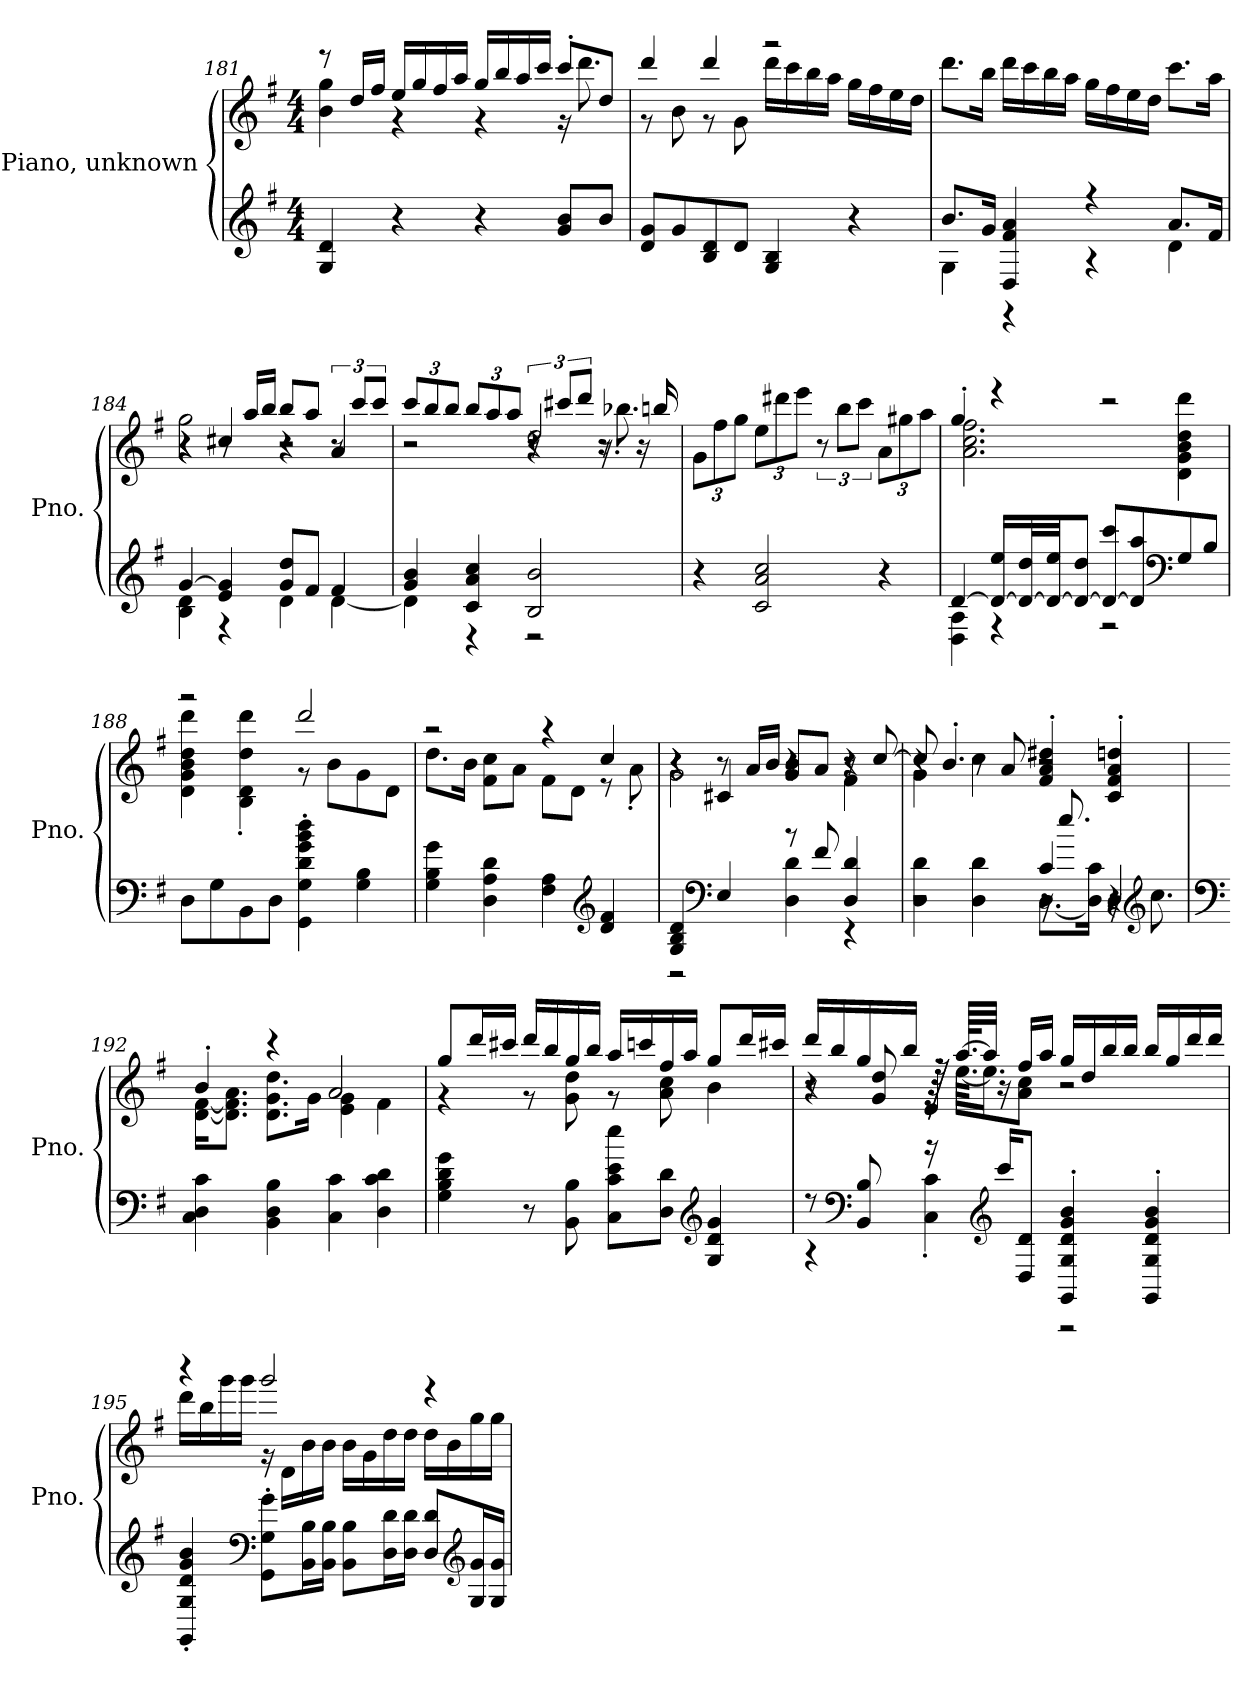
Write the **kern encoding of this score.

**kern	**kern
*part1	*part1
*staff2	*staff1
*I"Piano, unknown	*
*I'Pno.	*
*clefG2	*clefG2
*k[f#]	*k[f#]
*M4/4	*M4/4
=181	=181
*	*^
4G/ 4d/	8r	4b\ 4gg\
.	16dd/LL	.
.	16ff#/JJ	.
4r	16ee/LL	4r
.	16gg/	.
.	16ff#/	.
.	16aa/JJ	.
4r	16gg/LL	4r
.	16bb/	.
.	16aa/	.
.	16ccc/JJ	.
8g/ 8b/L	8ccc'/L	16r
.	.	8.ddd\
8b/J	8dd/J	.
!!LO:PB:g=z	!!
=182	=182	=182
8d/ 8g/L	4ddd/	8r
8g/	.	8b\
8B/ 8d/	4ddd/	8r
8d/J	.	8g\
4G/ 4B/	2r	16ddd\LL
.	.	16ccc\
.	.	16bb\
.	.	16aa\JJ
4r	.	16gg\LL
.	.	16ff#\
.	.	16ee\
.	.	16dd\JJ
*	*v	*v
=183	=183
*^	*
8.b/L	4G\	8.ddd\L
16g/Jk	.	16bb\Jk
4D/ 4f#/ 4a/	4r	16ddd\LL
.	.	16ccc\
.	.	16bb\
.	.	16aa\JJ
4r	4r	16gg\LL
.	.	16ff#\
.	.	16ee\
.	.	16dd\JJ
8.a/L	4d\	8.ccc\L
16f#/Jk	.	16aa\Jk
=184	=184	=184
*	*	*^
*	*	*	*^
[4g/	4B\ 4d\	4r	2gg\	4r
4e/ 4g/]	4r	8r	.	4cc#X/
.	.	16aa/LL	.	.
.	.	16bb/JJ	.	.
8g/ 8dd/L	4d\	8bb/L	2r	4r
8f#/J	.	8aa/J	.	.
4f#/	[4d\	12r	.	4a/
.	.	12ccc/L	.	.
.	.	12ccc/J	.	.
!!LO:LB:g=z	!!	!!
=185	=185	=185	=185	=185
*	*	*Xbrackettup	*	*
4g/ 4b/	4d\]	12ccc/L	2r	2r
.	.	12bb/	.	.
.	.	12bb/J	.	.
4c/ 4a/ 4cc/	4r	12bb/L	.	.
.	.	12aa/	.	.
.	.	12aa/J	.	.
*	*	*brackettup	*	*
2B/ 2b/	2r	12r	4r	2dd/
.	.	12ccc#X/L	.	.
.	.	12ddd/J	.	.
.	.	8r	16r	.
.	.	.	8.bb-X'\	.
.	.	16r	.	.
.	.	16bbn/	.	.
*v	*v	*	*	*
*	*v	*v	*v
=186	=186
*	*Xbrackettup
4r	12g\L
.	12ff#\
.	12gg\J
2c/ 2a/ 2cc/	12ee\L
.	12ddd#X\
.	12eee\J
*	*brackettup
.	12r
.	12bb\L
.	12ccc\J
*	*Xbrackettup
4r	12a\L
.	12gg#X\
.	12aa\J
!!LO:LB:g=z
=187	=187
*^	*^
[4d/	4D\ 4A\	4gg'/	2.a\ 2.cc\ 2.ff#\
16d/_ 16ee/LL	4r	4r	.
32d/_ 32dd/L	.	.	.
32d/_ 32ee/JJ	.	.	.
8d/_ 8dd/J	.	.	.
8d/_ 8ccc/L	2r	2r	.
8d/] 8aa/	.	.	.
*clefF4	*	*	*
8G/	.	.	4d\ 4g\ 4b\ 4dd\ 4ddd\
8B/J	.	.	.
*v	*v	*	*
=188	=188	=188
8D\L	2r	4d\ 4g\ 4b\ 4dd\ 4ddd\
8G\	.	.
8BB\	.	4B\' 4d\' 4dd\' 4ddd\'
8D\J	.	.
4GG\' 4G\' 4d\' 4g\' 4b\' 4dd\'	2ddd/	8r
.	.	8b\L
4G\ 4B\	.	8g\
.	.	8d\J
=189	=189	=189
4G\ 4B\ 4g\	2r	8.dd\L
.	.	16b\Jk
4D\ 4A\ 4d\	.	8f#\ 8cc\L
.	.	8a\J
4F#\ 4A\	4r	8f#\L
.	.	8d\J
*clefG2	*	*
4d/ 4f#/	4cc/	8r
.	.	8a'\
!!LO:LB:g=z
=190	=190	=190
*^	*	*^
4G/ 4B/ 4d/	2r	4r	2g\	4r
*clefF4	*	*	*	*
4E/	.	8r	.	4c#X/
.	.	16a/LL	.	.
.	.	16b/JJ	.	.
8r	4D\ 4d\	8g/ 8b/L	4r	4r
8f#/	.	8a/J	.	.
4D/ 4d/	4r	4r	4f#\	8r
.	.	.	.	[8cc/
=191	=191	=191	=191	=191
*	*^	*	*	*
2r	4D\ 4d\	2r	4r	4g\	8cc/]
.	.	.	.	.	4.b'/
.	4D\ 4d\	.	8r	4cc\	.
.	.	.	8a/	.	.
16r	[8.D\L	4c/	4f#/' 4a/' 4dd#X/'	2r	2r
8.ee/	.	.	.	.	.
.	16D\] 16c\Jk	.	.	.	.
4r	16r	4D/	4c/' 4f#/' 4a/' 4ddn/'	.	.
*clefG2	*	*	*	*	*
.	8.cc\	.	.	.	.
*v	*v	*v	*	*	*
*	*v	*v	*v
=192	=192
*clefF4	*
*	*^
4C\ 4D\ 4c\	4b'/	[16d\ [16f#\KL
.	.	8.d\] 8.f#\] 8.a\J
4BB\ 4D\ 4B\	4r	8.d\ 8.g\ 8.dd\L
.	.	16g\Jk
4C\ 4c\	2a/	4e\ 4g\
4D\ 4c\ 4d\	.	4f#\
!!LO:LB:g=z	!!
=193	=193	=193
4G\ 4B\ 4d\ 4g\	8gg/L	4r
.	16ddd/L	.
.	16ccc#X/JJ	.
8r	16ddd/LL	8r
.	16bb/	.
8BB\ 8B\	16gg/	8g\ 8dd\
.	16bb/JJ	.
8C\ 8c\ 8e\ 8ee\L	16aa/LL	8r
.	16cccn/	.
8D\ 8d\J	16ff#/	8a\ 8cc\
.	16aa/JJ	.
*clefG2	*	*
4G/ 4d/ 4g/	8gg/L	4b\
.	16ddd/L	.
.	16ccc#X/JJ	.
=194	=194	=194
*^	*	*^
8r	4r	16ddd/LL	4r	8r
.	.	16bb/	.	.
*clefF4	*	*	*	*
8BB/ 8B/	.	16gg/	.	8g/ 8dd/
.	.	16bb/JJ	.	.
16r	4C\' 4c\'	128r	128r	4e'/
.	.	[64.aa/KLLL	[64.ee\KKLL	.
.	.	32aa/JJJ]	16.ee\J]	.
*clefG2	*	*	*	*
16ccc/KL	.	16r	.	.
8D/ 8d/J	.	16ff#/LL	8a\ 8cc\J	.
.	.	16aa/JJ	.	.
4GG/' 4G/' 4d/' 4g/' 4b/'	2r	16gg/LL	2r	2r
.	.	16dd/	.	.
.	.	16bb/	.	.
.	.	16bb/JJ	.	.
4GG/' 4G/' 4d/' 4g/' 4b/'	.	16bb/LL	.	.
.	.	16gg/	.	.
.	.	16ddd/	.	.
.	.	16ddd/JJ	.	.
*v	*v	*	*	*
*	*	*v	*v
!!LO:LB:g=z
=195	=195	=195
4GG/' 4G/' 4d/' 4g/' 4b/'	4r	16ddd\LL
.	.	16bb\
.	.	16ggg\
.	.	16ggg\JJ
*clefF4	*	*
8GG\' 8G\' 8g\'L	2ggg/	16r
.	.	16d\LL
16BB\ 16B\L	.	16b\
16BB\ 16B\JJ	.	16b\JJ
8BB\ 8B\L	.	16b\LL
.	.	16g\
16D\ 16d\L	.	16dd\
16D\ 16d\JJ	.	16dd\JJ
8D/ 8d/L	4r	16dd\LL
.	.	16b\
*clefG2	*	*
16G/ 16g/L	.	16gg\
16G/ 16g/JJ	.	16gg\JJ
*	*v	*v
=	=
*-	*-
